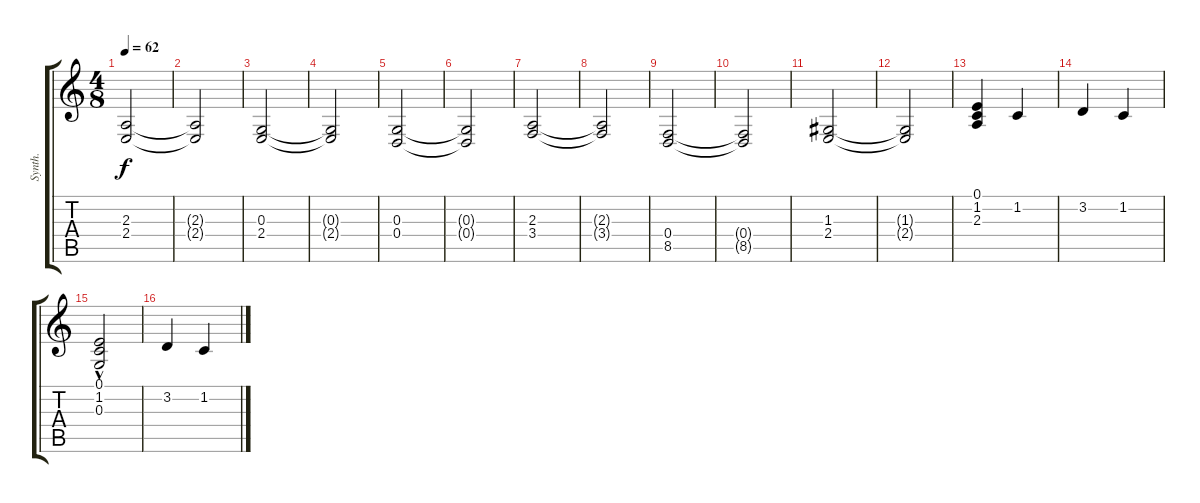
\track ("Synth." "Synth.") {instrument pad2warm}
\staff {score tabs}
\tuning (E4 B3 G3 D3 A2 E2) {hide}
\ts (4 8)
\tempo 62
\clef g2
\ks c
(2.3 2.4).2{dy f} |
(2.3{t} 2.4{t}).2 |
(0.3 2.4).2 |
(0.3{t} 2.4{t}).2 |
(0.3 0.4).2 |
(0.3{t} 0.4{t}).2 |
(2.3 3.4).2 |
(2.3{t} 3.4{t}).2 |
(0.4 8.5).2 |
(0.4{t} 8.5{t}).2 |
(1.3 2.4).2 |
(1.3{t} 2.4{t}).2 |
(0.1 1.2 2.3).4{instrument pad2warm} 1.2.4 |
3.2.4 1.2.4 |
(0.1 1.2{hac} 0.3).2 |
3.2.4 1.2.4
